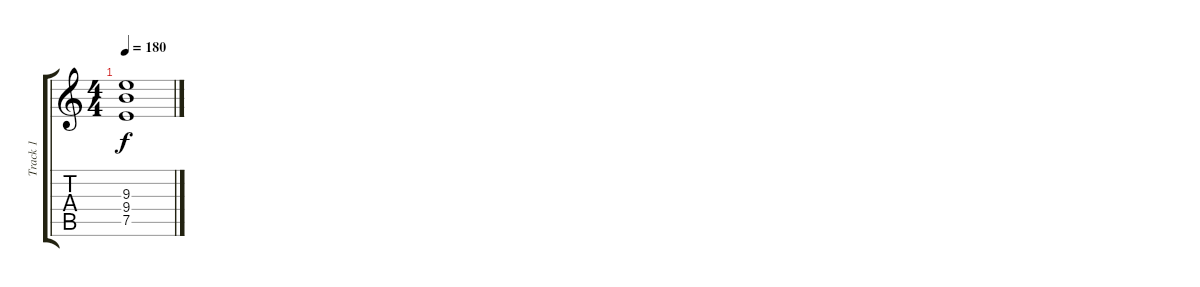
\track ("Track 1" "Track 1") {instrument electricguitarclean}
\staff {score tabs}
\tuning (E4 B3 G3 D3 A2 E2) {hide}
\ts (4 4)
\tempo 180
\clef g2
\ks c
(9.3 9.4 7.5).1{dy f}
